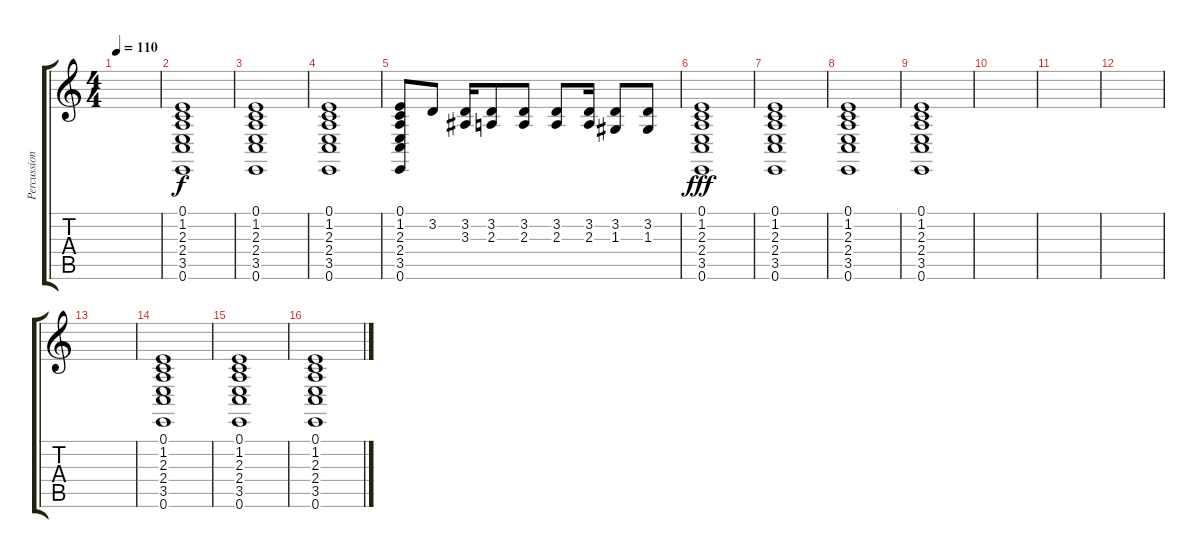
\track ("Percussion" "Percussion") {instrument taikodrum}
\staff {score tabs}
\tuning (E4 B3 G3 D3 A2 E2) {hide}
\ts (4 4)
\tempo 110
\clef g2
\ks c
|
(0.1 1.2 2.3 2.4 3.5 0.6).1 |
(0.1 1.2 2.3 2.4 3.5 0.6).1 |
(0.1 1.2 2.3 2.4 3.5 0.6).1 |
(0.1 1.2 2.3 2.4 3.5 0.6).8{dy f} 3.2.8{instrument synthdrum} (3.2 3.3).16 (3.2 2.3).8 (3.2 2.3).8 (3.2 2.3).8 (3.2 2.3).16 (3.2 1.3).8 (3.2 1.3).8 |
(0.1 1.2 2.3 2.4 3.5 0.6).1{dy fff instrument taikodrum} |
(0.1 1.2 2.3 2.4 3.5 0.6).1 |
(0.1 1.2 2.3 2.4 3.5 0.6).1 |
(0.1 1.2 2.3 2.4 3.5 0.6).1 |
|
|
|
|
(0.1 1.2 2.3 2.4 3.5 0.6).1 |
(0.1 1.2 2.3 2.4 3.5 0.6).1 |
(0.1 1.2 2.3 2.4 3.5 0.6).1
